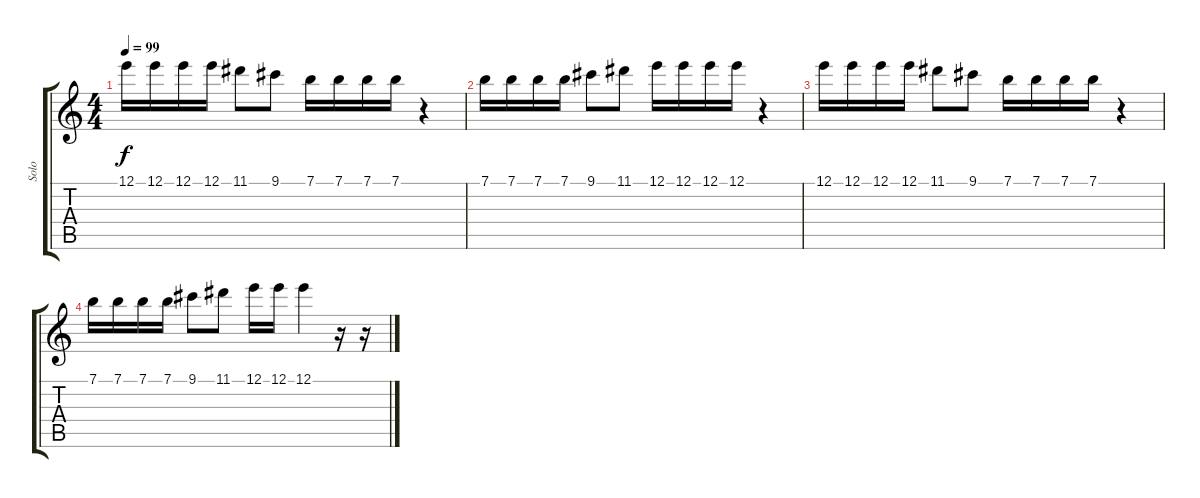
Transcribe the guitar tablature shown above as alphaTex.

\track ("Solo" "Solo") {instrument distortionguitar}
\staff {score tabs}
\tuning (E4 B3 G3 D3 A2 E2) {hide}
\ts (4 4)
\tempo 99
\clef g2
\ks c
12.1.16{dy f instrument acousticguitarsteel} 12.1.16 12.1.16 12.1.16 11.1.8 9.1.8 7.1.16 7.1.16 7.1.16 7.1.16 r.4 |
7.1.16 7.1.16 7.1.16 7.1.16 9.1.8 11.1.8 12.1.16 12.1.16 12.1.16 12.1.16 r.4 |
12.1.16 12.1.16 12.1.16 12.1.16 11.1.8 9.1.8 7.1.16 7.1.16 7.1.16 7.1.16 r.4 |
7.1.16 7.1.16 7.1.16 7.1.16 9.1.8 11.1.8 12.1.16 12.1.16 12.1.4 r.16{instrument distortionguitar} r.16
